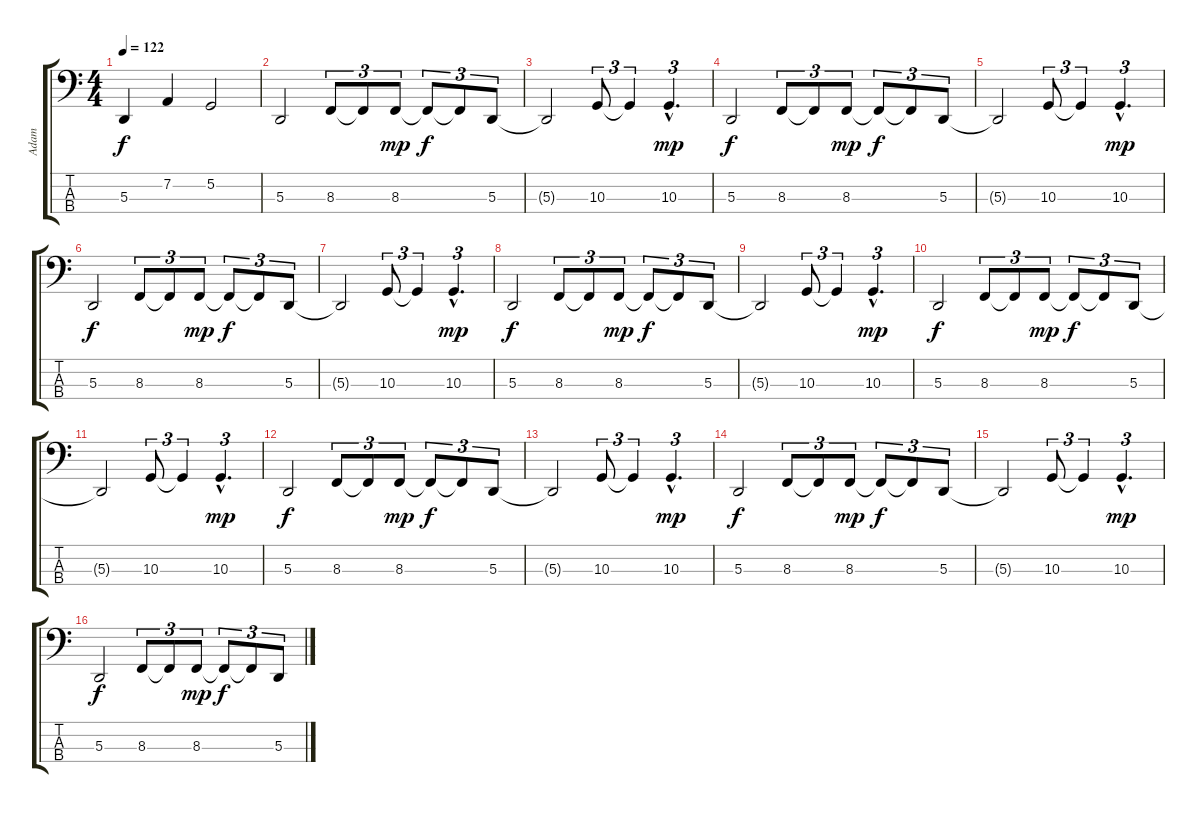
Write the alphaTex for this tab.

\track ("Adam" "Adam") {instrument electricbassfinger}
\staff {score tabs}
\tuning (G1 D1 A0 E0) {hide}
\ts (4 4)
\tempo 122
\clef f4
\ks c
5.3{t}.4{dy f} 7.2.4 5.2.2 |
5.3.2 8.3.8{tu (3 2)} 8.3{t}.8{tu (3 2)} 8.3.8{tu (3 2) dy mp} 8.3{t}.8{tu (3 2) dy f} 8.3{t}.8{tu (3 2)} 5.3.8{tu (3 2)} |
5.3{t}.2 10.3.8{tu (3 2)} 10.3{t}.4{tu (3 2)} 10.3{hac}.4{d tu (3 2) dy mp} |
5.3.2{dy f} 8.3.8{tu (3 2)} 8.3{t}.8{tu (3 2)} 8.3.8{tu (3 2) dy mp} 8.3{t}.8{tu (3 2) dy f} 8.3{t}.8{tu (3 2)} 5.3.8{tu (3 2)} |
5.3{t}.2 10.3.8{tu (3 2)} 10.3{t}.4{tu (3 2)} 10.3{hac}.4{d tu (3 2) dy mp} |
5.3.2{dy f} 8.3.8{tu (3 2)} 8.3{t}.8{tu (3 2)} 8.3.8{tu (3 2) dy mp} 8.3{t}.8{tu (3 2) dy f} 8.3{t}.8{tu (3 2)} 5.3.8{tu (3 2)} |
5.3{t}.2 10.3.8{tu (3 2)} 10.3{t}.4{tu (3 2)} 10.3{hac}.4{d tu (3 2) dy mp} |
5.3.2{dy f} 8.3.8{tu (3 2)} 8.3{t}.8{tu (3 2)} 8.3.8{tu (3 2) dy mp} 8.3{t}.8{tu (3 2) dy f} 8.3{t}.8{tu (3 2)} 5.3.8{tu (3 2)} |
5.3{t}.2 10.3.8{tu (3 2)} 10.3{t}.4{tu (3 2)} 10.3{hac}.4{d tu (3 2) dy mp} |
5.3.2{dy f} 8.3.8{tu (3 2)} 8.3{t}.8{tu (3 2)} 8.3.8{tu (3 2) dy mp} 8.3{t}.8{tu (3 2) dy f} 8.3{t}.8{tu (3 2)} 5.3.8{tu (3 2)} |
5.3{t}.2 10.3.8{tu (3 2)} 10.3{t}.4{tu (3 2)} 10.3{hac}.4{d tu (3 2) dy mp} |
5.3.2{dy f} 8.3.8{tu (3 2)} 8.3{t}.8{tu (3 2)} 8.3.8{tu (3 2) dy mp} 8.3{t}.8{tu (3 2) dy f} 8.3{t}.8{tu (3 2)} 5.3.8{tu (3 2)} |
5.3{t}.2 10.3.8{tu (3 2)} 10.3{t}.4{tu (3 2)} 10.3{hac}.4{d tu (3 2) dy mp} |
5.3.2{dy f} 8.3.8{tu (3 2)} 8.3{t}.8{tu (3 2)} 8.3.8{tu (3 2) dy mp} 8.3{t}.8{tu (3 2) dy f} 8.3{t}.8{tu (3 2)} 5.3.8{tu (3 2)} |
5.3{t}.2 10.3.8{tu (3 2)} 10.3{t}.4{tu (3 2)} 10.3{hac}.4{d tu (3 2) dy mp} |
5.3.2{dy f} 8.3.8{tu (3 2)} 8.3{t}.8{tu (3 2)} 8.3.8{tu (3 2) dy mp} 8.3{t}.8{tu (3 2) dy f} 8.3{t}.8{tu (3 2)} 5.3.8{tu (3 2)}
